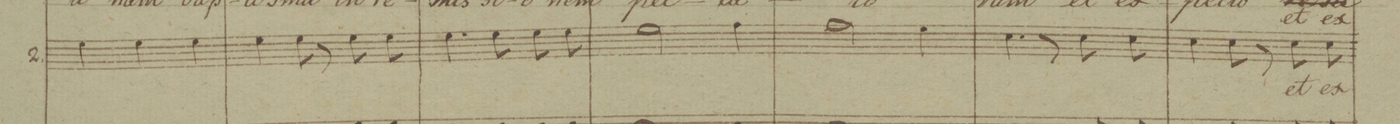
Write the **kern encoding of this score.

**kern	**text	**text	**dynam
*I"2.	*	*	*
*clefC3	*	*	*
*k[b-]	*	*	*
*M3/4	*	*	*
4f\	.	u-	.
4f\	.	-nam	.
4f\	.	bap-	.
=140	=140	=140	=140
4f\	.	-ti-	.
8f\	.	-sma	.
8r	.	.	.
8f\	.	in	.
8f\	.	re-	.
=141	=141	=141	=141
4.f\	.	-mis-	.
8f\	.	-si-	.
8f\	.	-o-	.
8f\	.	-nem	.
=142	=142	=142	=142
2f\	.	pec-	.
4g\	.	-ca-	.
=143	=143	=143	=143
2g\	.	-to-	.
4f\	.	.	.
=144	=144	=144	=144
4.d\	.	-rum	.
8r	.	.	.
8d\	.	et	.
8d\	.	ex-	.
=145	=145	=145	=145
4d\	.	-pec-	.
8d\	.	-to	.
8r	.	.	.
8d\	et	et	.
8d\	ex-	ex-	.
=146	=146	=146	=146
*-	*-	*-	*-
